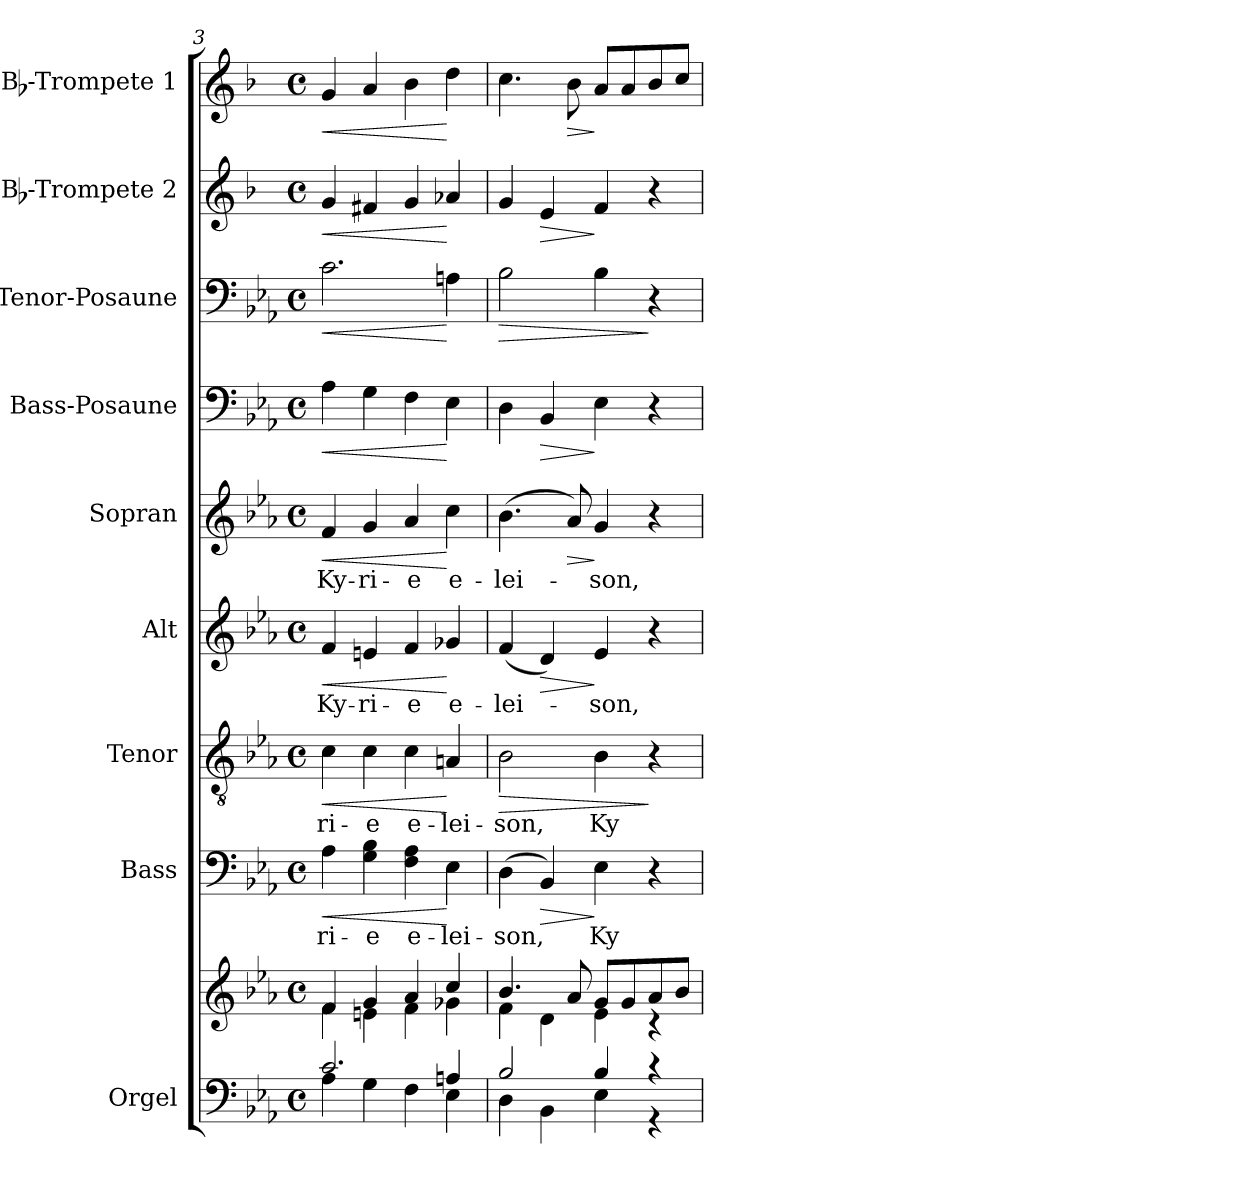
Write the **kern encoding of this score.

**kern	**kern	**kern	**text	**dynam	**kern	**text	**dynam	**kern	**text	**dynam	**kern	**text	**dynam	**kern	**dynam	**kern	**dynam	**kern	**dynam	**kern	**dynam
*part9	*part9	*part8	*part8	*part8	*part7	*part7	*part7	*part6	*part6	*part6	*part5	*part5	*part5	*part4	*part4	*part3	*part3	*part2	*part2	*part1	*part1
*staff10	*staff9	*staff8	*staff8	*staff8	*staff7	*staff7	*staff7	*staff6	*staff6	*staff6	*staff5	*staff5	*staff5	*staff4	*staff4	*staff3	*staff3	*staff2	*staff2	*staff1	*staff1
*I"Orgel	*	*I"Bass	*	*	*I"Tenor	*	*	*I"Alt	*	*	*I"Sopran	*	*	*I"Bass-Posaune	*	*I"Tenor-Posaune	*	*I"Bb-Trompete 2	*	*I"Bb-Trompete 1	*
*I'Org.	*	*I'B.	*	*	*I'T.	*	*	*I'A.	*	*	*I'S.	*	*	*I'B. Pos.	*	*I'T. Pos.	*	*I'Trp. 2	*	*I'Trp. 1	*
*clefF4	*clefG2	*clefF4	*	*	*clefGv2	*	*	*clefG2	*	*	*clefG2	*	*	*clefF4	*	*clefF4	*	*clefG2	*	*clefG2	*
*	*	*	*	*	*	*	*	*	*	*	*	*	*	*	*	*	*	*ITrd1c2	*	*ITrd1c2	*
*k[b-e-a-]	*k[b-e-a-]	*k[b-e-a-]	*	*	*k[b-e-a-]	*	*	*k[b-e-a-]	*	*	*k[b-e-a-]	*	*	*k[b-e-a-]	*	*k[b-e-a-]	*	*k[b-e-a-]	*	*k[b-e-a-]	*
*E-:	*E-:	*E-:	*	*	*E-:	*	*	*E-:	*	*	*E-:	*	*	*E-:	*	*E-:	*	*E-:	*	*E-:	*
*M4/4	*M4/4	*M4/4	*	*	*M4/4	*	*	*M4/4	*	*	*M4/4	*	*	*M4/4	*	*M4/4	*	*M4/4	*	*M4/4	*
*met(c)	*met(c)	*met(c)	*	*	*met(c)	*	*	*met(c)	*	*	*met(c)	*	*	*met(c)	*	*met(c)	*	*met(c)	*	*met(c)	*
=3	=3	=3	=3	=3	=3	=3	=3	=3	=3	=3	=3	=3	=3	=3	=3	=3	=3	=3	=3	=3	=3
*^	*^	*	*	*	*	*	*	*	*	*	*	*	*	*	*	*	*	*	*	*	*
!	!	!	!	!	!LO:LY:b	!LO:HP:b	!	!LO:LY:b	!LO:HP:b	!	!LO:LY:b	!LO:HP:b	!	!LO:LY:b	!LO:HP:b	!	!LO:HP:b	!	!LO:HP:b	!	!LO:HP:b	!	!LO:HP:b
2.c/	4A-\	4f/	4f\	4A-\	-ri-	<	4c\	-ri-	<	4f/	Ky-	<	4f/	Ky-	<	4A-\	<	2.c\	<	4f/	<	4f/	<
!	!	!	!	!	!LO:LY:b	!	!	!LO:LY:b	!	!	!LO:LY:b	!	!	!LO:LY:b	!	!	!	!	!	!	!	!	!
.	4G\	4g/	4en\	4G\ 4B-\	-e	.	4c\	-e	.	4en/	-ri-	.	4g/	-ri-	.	4G\	.	.	.	4en/	.	4g/	.
!	!	!	!	!	!LO:LY:b	!	!	!LO:LY:b	!	!	!LO:LY:b	!	!	!LO:LY:b	!	!	!	!	!	!	!	!	!
.	4F\	4a-/	4f\	4F\ 4A-\	e-	.	4c\	e-	.	4f/	-e	.	4a-/	-e	.	4F\	.	.	.	4f/	.	4a-\	.
!	!	!	!	!	!LO:LY:b	!	!	!LO:LY:b	!	!	!LO:LY:b	!	!	!LO:LY:b	!	!	!	!	!	!	!	!	!
4An/	4E-\	4cc/	4g-X\	4E-\	-lei-	[	4An/	-lei-	[	4g-X/	e-	[	4cc\	e-	[	4E-\	[	4An\	[	4g-X/	[	4cc\	[
=4	=4	=4	=4	=4	=4	=4	=4	=4	=4	=4	=4	=4	=4	=4	=4	=4	=4	=4	=4	=4	=4	=4	=4
!	!	!	!	!	!LO:LY:b	!	!	!LO:LY:b	!LO:HP:b	!	!LO:LY:b	!	!	!LO:LY:b	!	!	!	!	!LO:HP:b	!	!	!	!
2B-/	4D\	4.b-/	4f\	(>4D\	-son,	.	2B-\	-son,	>	(<4f/	-lei-	.	(>4.b-\	-lei-	.	4D\	.	2B-\	>	4f/	.	4.b-\	.
!	!	!	!	!	!	!LO:HP:b	!	!	!	!	!	!LO:HP:b	!	!	!	!	!LO:HP:b	!	!	!	!LO:HP:b	!	!
.	4BB-\	.	4d\	4BB-/)	.	>	.	.	.	4d/)	.	>	.	.	.	4BB-/	>	.	.	4d/	>	.	.
!	!	!	!	!	!	!	!	!	!	!	!	!	!	!	!LO:HP:b	!	!	!	!	!	!	!	!LO:HP:b
.	.	8a-/	.	.	.	.	.	.	.	.	.	.	8a-/)	.	>	.	.	.	.	.	.	8a-\	>
!	!	!	!	!	!LO:LY:b	!	!	!LO:LY:b	!	!	!LO:LY:b	!	!	!LO:LY:b	!	!	!	!	!	!	!	!	!
4B-/	4E-\	8g/L	4e-\	4E-\	Ky-	]	4B-\	Ky-	.	4e-/	-son,	]	4g/	-son,	]	4E-\	]	4B-\	.	4e-/	]	8g/L	]
.	.	8g/	.	.	.	.	.	.	.	.	.	.	.	.	.	.	.	.	.	.	.	8g/	.
4r	4r	8a-/	4rc	4r	.	.	4r	.	]	4r	.	.	4r	.	.	4r	.	4r	]	4r	.	8a-/	.
.	.	8b-/J	.	.	.	.	.	.	.	.	.	.	.	.	.	.	.	.	.	.	.	8b-/J	.
*v	*v	*	*	*	*	*	*	*	*	*	*	*	*	*	*	*	*	*	*	*	*	*	*
*	*v	*v	*	*	*	*	*	*	*	*	*	*	*	*	*	*	*	*	*	*	*	*
=	=	=	=	=	=	=	=	=	=	=	=	=	=	=	=	=	=	=	=	=	=
*-	*-	*-	*-	*-	*-	*-	*-	*-	*-	*-	*-	*-	*-	*-	*-	*-	*-	*-	*-	*-	*-
